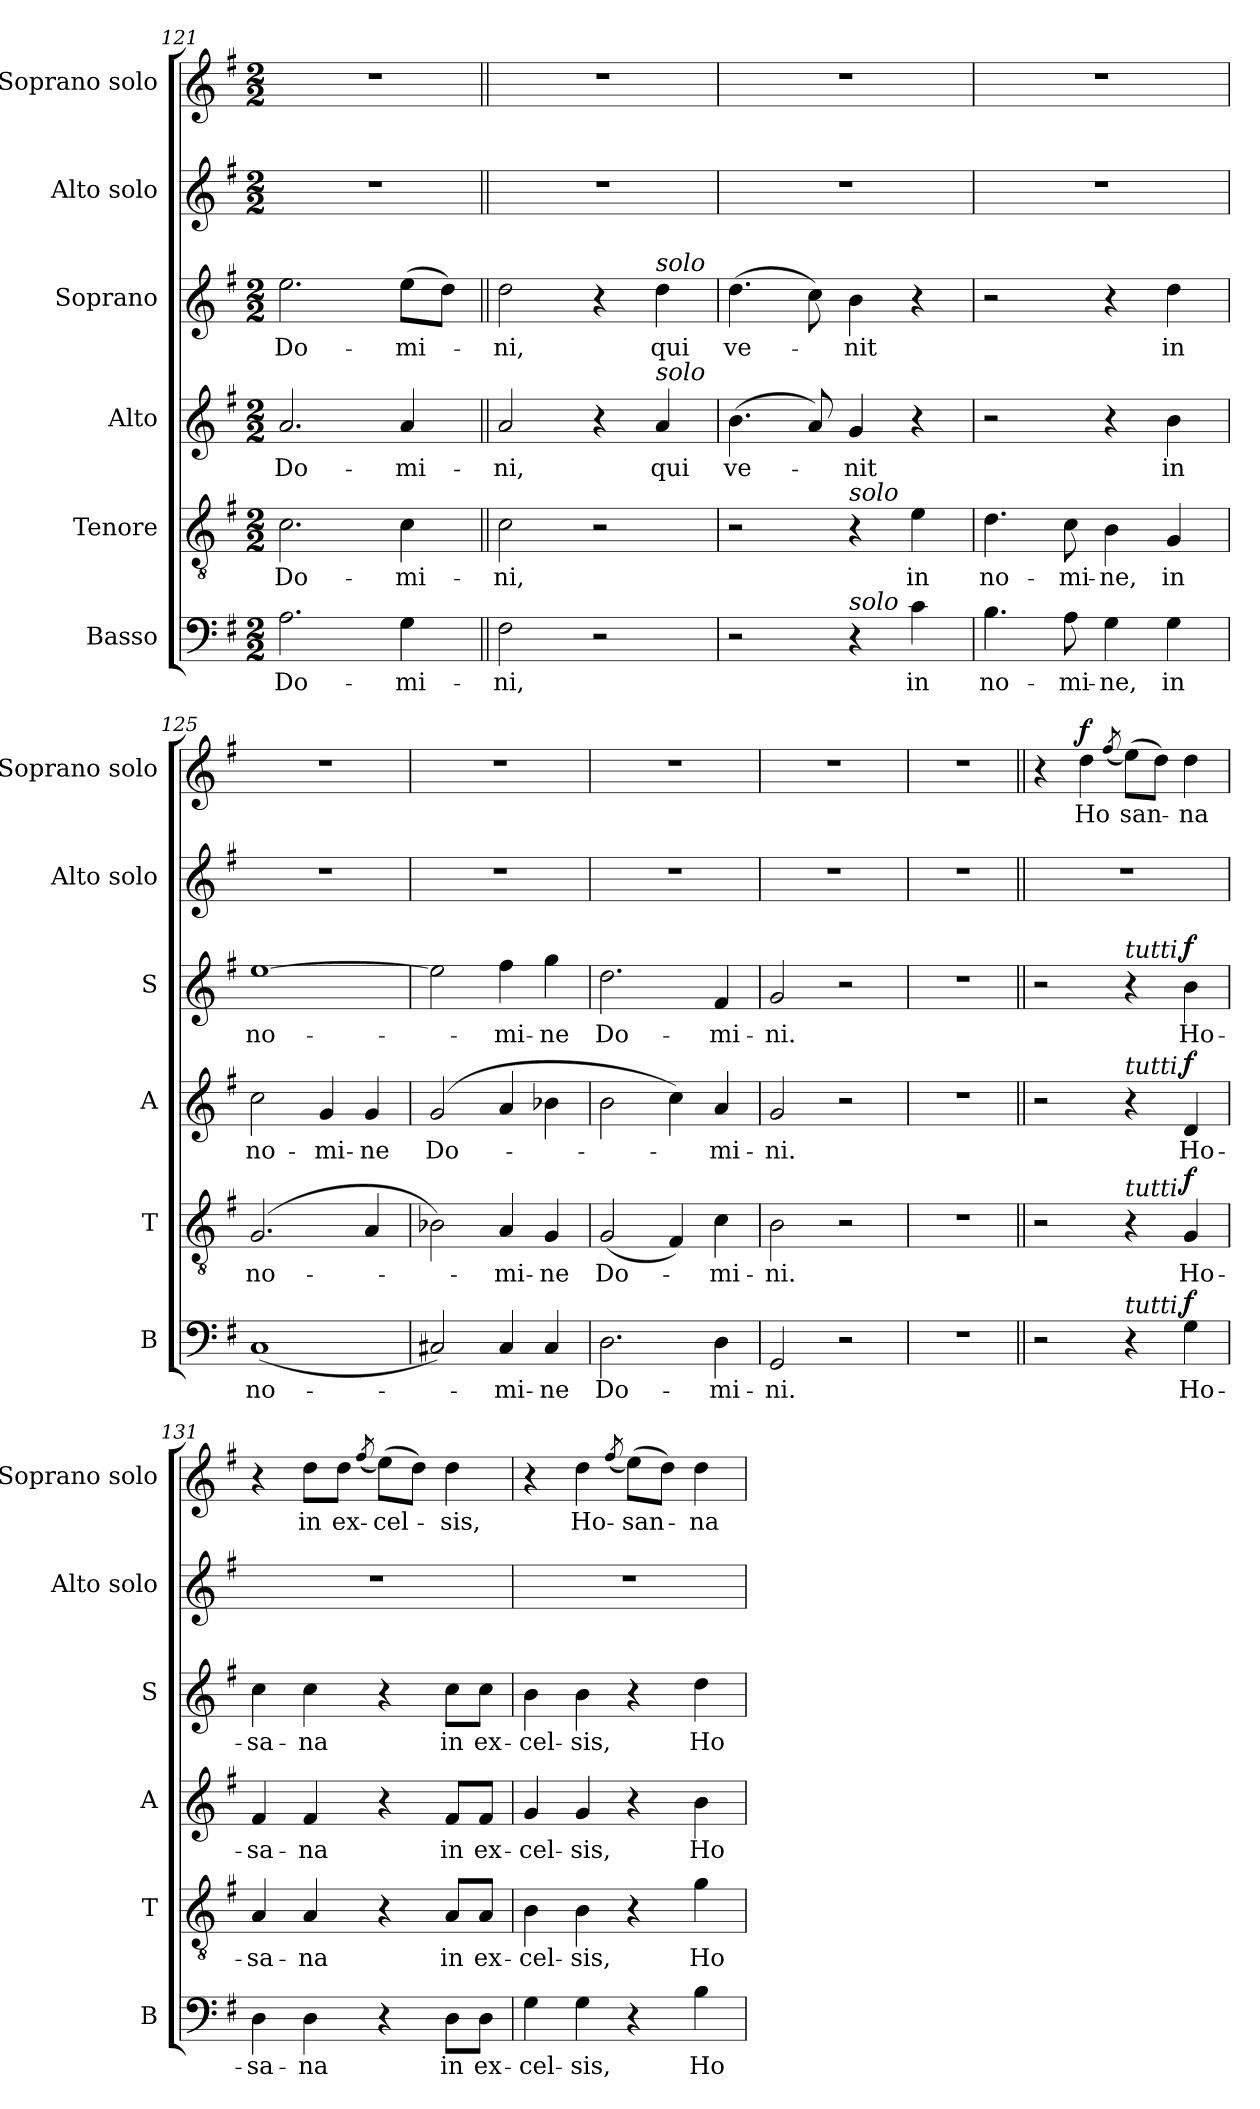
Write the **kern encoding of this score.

**kern	**text	**dynam	**kern	**text	**dynam	**kern	**text	**dynam	**kern	**text	**dynam	**kern	**kern	**text	**dynam
*part6	*part6	*part6	*part5	*part5	*part5	*part4	*part4	*part4	*part3	*part3	*part3	*part2	*part1	*part1	*part1
*staff6	*staff6	*staff6	*staff5	*staff5	*staff5	*staff4	*staff4	*staff4	*staff3	*staff3	*staff3	*staff2	*staff1	*staff1	*staff1
*I"Basso	*	*	*I"Tenore	*	*	*I"Alto	*	*	*I"Soprano	*	*	*I"Alto solo	*I"Soprano solo	*	*
*I'B	*	*	*I'T	*	*	*I'A	*	*	*I'S	*	*	*I'Alto solo	*I'Soprano solo	*	*
*clefF4	*	*	*clefGv2	*	*	*clefG2	*	*	*clefG2	*	*	*clefG2	*clefG2	*	*
*k[f#]	*	*	*k[f#]	*	*	*k[f#]	*	*	*k[f#]	*	*	*k[f#]	*k[f#]	*	*
*G:	*	*	*G:	*	*	*G:	*	*	*G:	*	*	*G:	*G:	*	*
*M2/2	*	*	*M2/2	*	*	*M2/2	*	*	*M2/2	*	*	*M2/2	*M2/2	*	*
=121	=121	=121	=121	=121	=121	=121	=121	=121	=121	=121	=121	=121	=121	=121	=121
2.A\	Do-	.	2.c\	Do-	.	2.a/	Do-	.	2.ee\	Do-	.	1r	1r	.	.
4G\	-mi-	.	4c\	-mi-	.	4a/	-mi-	.	(>8ee\L	-mi-	.	.	.	.	.
.	.	.	.	.	.	.	.	.	8dd\J)	.	.	.	.	.	.
=122||	=122||	=122||	=122||	=122||	=122||	=122||	=122||	=122||	=122||	=122||	=122||	=122||	=122||	=122||	=122||
2F#\	-ni,	.	2c\	-ni,	.	2a/	-ni,	.	2dd\	-ni,	.	1r	1r	.	.
2r	.	.	2r	.	.	4r	.	.	4r	.	.	.	.	.	.
!	!	!	!	!	!	!	!	!	!LO:TX:a:i:t=solo	!	!	!	!	!	!
!	!	!	!	!	!	!LO:TX:a:i:t=solo	!	!	!	!	!	!	!	!	!
.	.	.	.	.	.	4a/	qui	.	4dd\	qui	.	.	.	.	.
!!LO:LB:g=z
=123	=123	=123	=123	=123	=123	=123	=123	=123	=123	=123	=123	=123	=123	=123	=123
2r	.	.	2r	.	.	(>4.b\	ve-	.	(>4.dd\	ve-	.	1r	1r	.	.
.	.	.	.	.	.	8a/)	.	.	8cc\)	.	.	.	.	.	.
!	!	!	!LO:TX:a:i:t=solo	!	!	!	!	!	!	!	!	!	!	!	!
!LO:TX:a:i:t=solo	!	!	!	!	!	!	!	!	!	!	!	!	!	!	!
4r	.	.	4r	.	.	4g/	-nit	.	4b\	-nit	.	.	.	.	.
4c\	in	.	4e\	in	.	4r	.	.	4r	.	.	.	.	.	.
=124	=124	=124	=124	=124	=124	=124	=124	=124	=124	=124	=124	=124	=124	=124	=124
4.B\	no-	.	4.d\	no-	.	2r	.	.	2r	.	.	1r	1r	.	.
8A\	-mi-	.	8c\	-mi-	.	.	.	.	.	.	.	.	.	.	.
4G\	-ne,	.	4B\	-ne,	.	4r	.	.	4r	.	.	.	.	.	.
4G\	in	.	4G/	in	.	4b\	in	.	4dd\	in	.	.	.	.	.
=125	=125	=125	=125	=125	=125	=125	=125	=125	=125	=125	=125	=125	=125	=125	=125
(<1C	no-	.	(>2.G/	no-	.	2cc\	no-	.	[1ee	no-	.	1r	1r	.	.
.	.	.	.	.	.	4g/	-mi-	.	.	.	.	.	.	.	.
.	.	.	4A/	.	.	4g/	-ne	.	.	.	.	.	.	.	.
=126	=126	=126	=126	=126	=126	=126	=126	=126	=126	=126	=126	=126	=126	=126	=126
2C#X/)	.	.	2B-X\)	.	.	(>2g/	Do-	.	2ee\]	.	.	1r	1r	.	.
4C#/	-mi-	.	4A/	-mi-	.	4a/	.	.	4ff#\	-mi-	.	.	.	.	.
4C#/	-ne	.	4G/	-ne	.	4b-X\	.	.	4gg\	-ne	.	.	.	.	.
=127	=127	=127	=127	=127	=127	=127	=127	=127	=127	=127	=127	=127	=127	=127	=127
2.D\	Do-	.	(<2G/	Do-	.	2b\	.	.	2.dd\	Do-	.	1r	1r	.	.
.	.	.	4F#/)	.	.	4cc\)	.	.	.	.	.	.	.	.	.
4D\	-mi-	.	4c\	-mi-	.	4a/	-mi-	.	4f#/	-mi-	.	.	.	.	.
=128	=128	=128	=128	=128	=128	=128	=128	=128	=128	=128	=128	=128	=128	=128	=128
2GG/	-ni.	.	2B\	-ni.	.	2g/	-ni.	.	2g/	-ni.	.	1r	1r	.	.
2r	.	.	2r	.	.	2r	.	.	2r	.	.	.	.	.	.
=129	=129	=129	=129	=129	=129	=129	=129	=129	=129	=129	=129	=129	=129	=129	=129
1r	.	.	1r	.	.	1r	.	.	1r	.	.	1r	1r	.	.
!!LO:PB:g=z
=130||	=130||	=130||	=130||	=130||	=130||	=130||	=130||	=130||	=130||	=130||	=130||	=130||	=130||	=130||	=130||
2r	.	.	2r	.	.	2r	.	.	2r	.	.	1r	4r	.	.
!	!	!	!	!	!	!	!	!	!	!	!	!	!	!	!LO:DY:a
.	.	.	.	.	.	.	.	.	.	.	.	.	4dd\	Ho	f
.	.	.	.	.	.	.	.	.	.	.	.	.	(<8qff#/	.	.
!	!	!	!	!	!	!	!	!	!LO:TX:a:i:t=tutti	!	!	!	!	!	!
!	!	!	!	!	!	!LO:TX:a:i:t=tutti	!	!	!	!	!	!	!	!	!
!	!	!	!LO:TX:a:i:t=tutti	!	!	!	!	!	!	!	!	!	!	!	!
!LO:TX:a:i:t=tutti	!	!	!	!	!	!	!	!	!	!	!	!	!	!	!
4r	.	.	4r	.	.	4r	.	.	4r	.	.	.	(>8ee\L)	san-	.
.	.	.	.	.	.	.	.	.	.	.	.	.	8dd\J)	.	.
!	!	!LO:DY:a	!	!	!LO:DY:a	!	!	!LO:DY:a	!	!	!LO:DY:a	!	!	!	!
4G\	Ho-	f	4G/	Ho-	f	4d/	Ho-	f	4b\	Ho-	f	.	4dd\	-na	.
=131	=131	=131	=131	=131	=131	=131	=131	=131	=131	=131	=131	=131	=131	=131	=131
4D\	-sa-	.	4A/	-sa-	.	4f#/	-sa-	.	4cc\	-sa-	.	1r	4r	.	.
4D\	-na	.	4A/	-na	.	4f#/	-na	.	4cc\	-na	.	.	8dd\L	in	.
.	.	.	.	.	.	.	.	.	.	.	.	.	8dd\J	ex-	.
.	.	.	.	.	.	.	.	.	.	.	.	.	(<8qff#/	.	.
4r	.	.	4r	.	.	4r	.	.	4r	.	.	.	(>8ee\L)	-cel-	.
.	.	.	.	.	.	.	.	.	.	.	.	.	8dd\J)	.	.
8D\L	in	.	8A/L	in	.	8f#/L	in	.	8cc\L	in	.	.	4dd\	-sis,	.
8D\J	ex-	.	8A/J	ex-	.	8f#/J	ex-	.	8cc\J	ex-	.	.	.	.	.
=132	=132	=132	=132	=132	=132	=132	=132	=132	=132	=132	=132	=132	=132	=132	=132
4G\	-cel-	.	4B\	-cel-	.	4g/	-cel-	.	4b\	-cel-	.	1r	4r	.	.
4G\	-sis,	.	4B\	-sis,	.	4g/	-sis,	.	4b\	-sis,	.	.	4dd\	Ho-	.
.	.	.	.	.	.	.	.	.	.	.	.	.	(<8qff#/	.	.
4r	.	.	4r	.	.	4r	.	.	4r	.	.	.	(>8ee\L)	-san-	.
.	.	.	.	.	.	.	.	.	.	.	.	.	8dd\J)	.	.
4B\	Ho-	.	4g\	Ho-	.	4b\	Ho-	.	4dd\	Ho-	.	.	4dd\	-na	.
=	=	=	=	=	=	=	=	=	=	=	=	=	=	=	=
*-	*-	*-	*-	*-	*-	*-	*-	*-	*-	*-	*-	*-	*-	*-	*-
